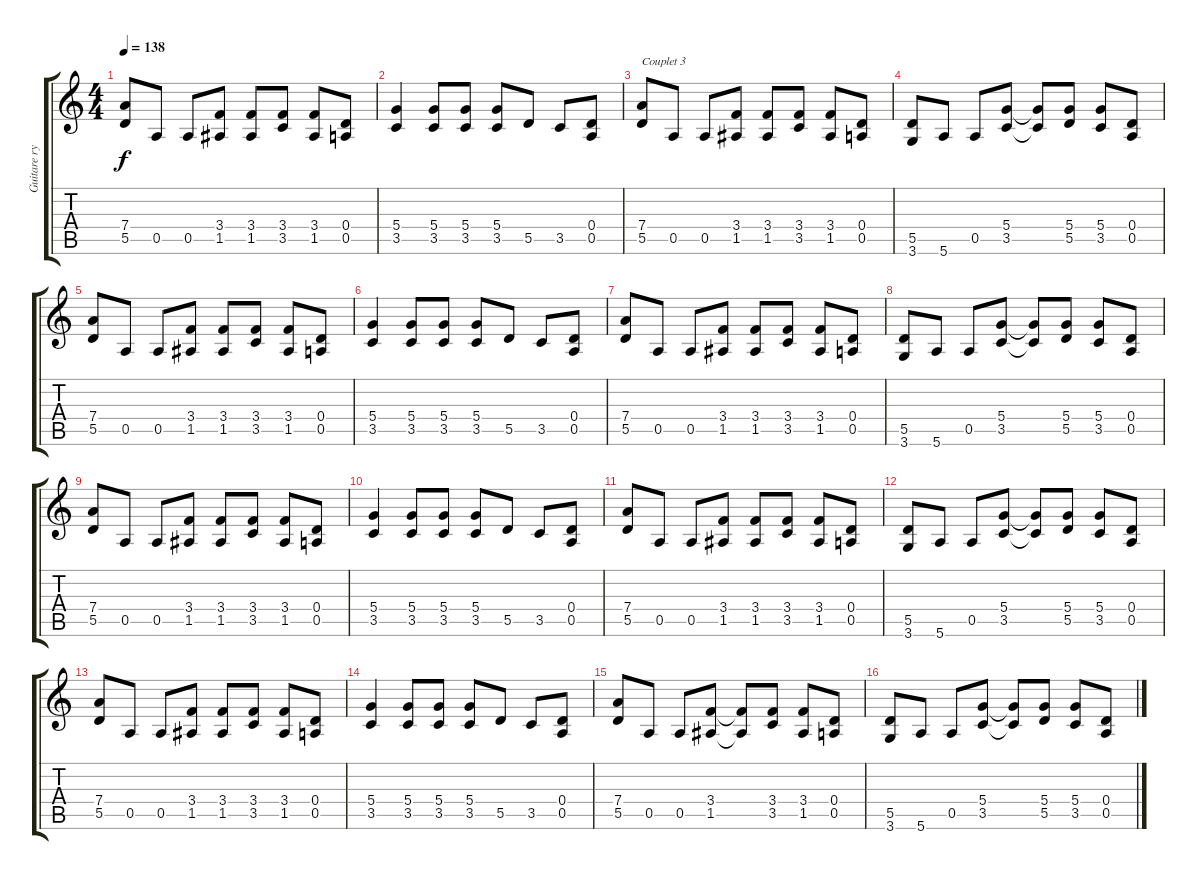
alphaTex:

\track ("Guitare rythmique 1" "Guitare ry") {instrument electricguitarmuted}
\staff {score tabs}
\tuning (E4 B3 G3 D3 A2 E2) {hide}
\ts (4 4)
\tempo 138
\clef g2
\ks c
(7.4 5.5).8{dy f} 0.5.8 0.5.8 (3.4 1.5).8 (3.4 1.5).8 (3.4 3.5).8 (3.4 1.5).8 (0.4 0.5).8 |
(5.4 3.5).4 (5.4 3.5).8 (5.4 3.5).8 (5.4 3.5).8 5.5.8 3.5.8 (0.4 0.5).8 |
(7.4 5.5).8{txt "Couplet 3"} 0.5.8 0.5.8 (3.4 1.5).8 (3.4 1.5).8 (3.4 3.5).8 (3.4 1.5).8 (0.4 0.5).8 |
(5.5 3.6).8 5.6.8 0.5.8 (5.4 3.5).8 (5.4{t} 3.5{t}).8 (5.4 5.5).8 (5.4 3.5).8 (0.4 0.5).8 |
(7.4 5.5).8 0.5.8 0.5.8 (3.4 1.5).8 (3.4 1.5).8 (3.4 3.5).8 (3.4 1.5).8 (0.4 0.5).8 |
(5.4 3.5).4 (5.4 3.5).8 (5.4 3.5).8 (5.4 3.5).8 5.5.8 3.5.8 (0.4 0.5).8 |
(7.4 5.5).8 0.5.8 0.5.8 (3.4 1.5).8 (3.4 1.5).8 (3.4 3.5).8 (3.4 1.5).8 (0.4 0.5).8 |
(5.5 3.6).8 5.6.8 0.5.8 (5.4 3.5).8 (5.4{t} 3.5{t}).8 (5.4 5.5).8 (5.4 3.5).8 (0.4 0.5).8 |
(7.4 5.5).8 0.5.8 0.5.8 (3.4 1.5).8 (3.4 1.5).8 (3.4 3.5).8 (3.4 1.5).8 (0.4 0.5).8 |
(5.4 3.5).4 (5.4 3.5).8 (5.4 3.5).8 (5.4 3.5).8 5.5.8 3.5.8 (0.4 0.5).8 |
(7.4 5.5).8 0.5.8 0.5.8 (3.4 1.5).8 (3.4 1.5).8 (3.4 3.5).8 (3.4 1.5).8 (0.4 0.5).8 |
(5.5 3.6).8 5.6.8 0.5.8 (5.4 3.5).8 (5.4{t} 3.5{t}).8 (5.4 5.5).8 (5.4 3.5).8 (0.4 0.5).8 |
(7.4 5.5).8 0.5.8 0.5.8 (3.4 1.5).8 (3.4 1.5).8 (3.4 3.5).8 (3.4 1.5).8 (0.4 0.5).8 |
(5.4 3.5).4 (5.4 3.5).8 (5.4 3.5).8 (5.4 3.5).8 5.5.8 3.5.8 (0.4 0.5).8 |
(7.4 5.5).8 0.5.8 0.5.8 (3.4 1.5).8 (3.4{t} 1.5{t}).8 (3.4 3.5).8 (3.4 1.5).8 (0.4 0.5).8 |
(5.5 3.6).8 5.6.8 0.5.8 (5.4 3.5).8 (5.4{t} 3.5{t}).8 (5.4 5.5).8 (5.4 3.5).8 (0.4 0.5).8
